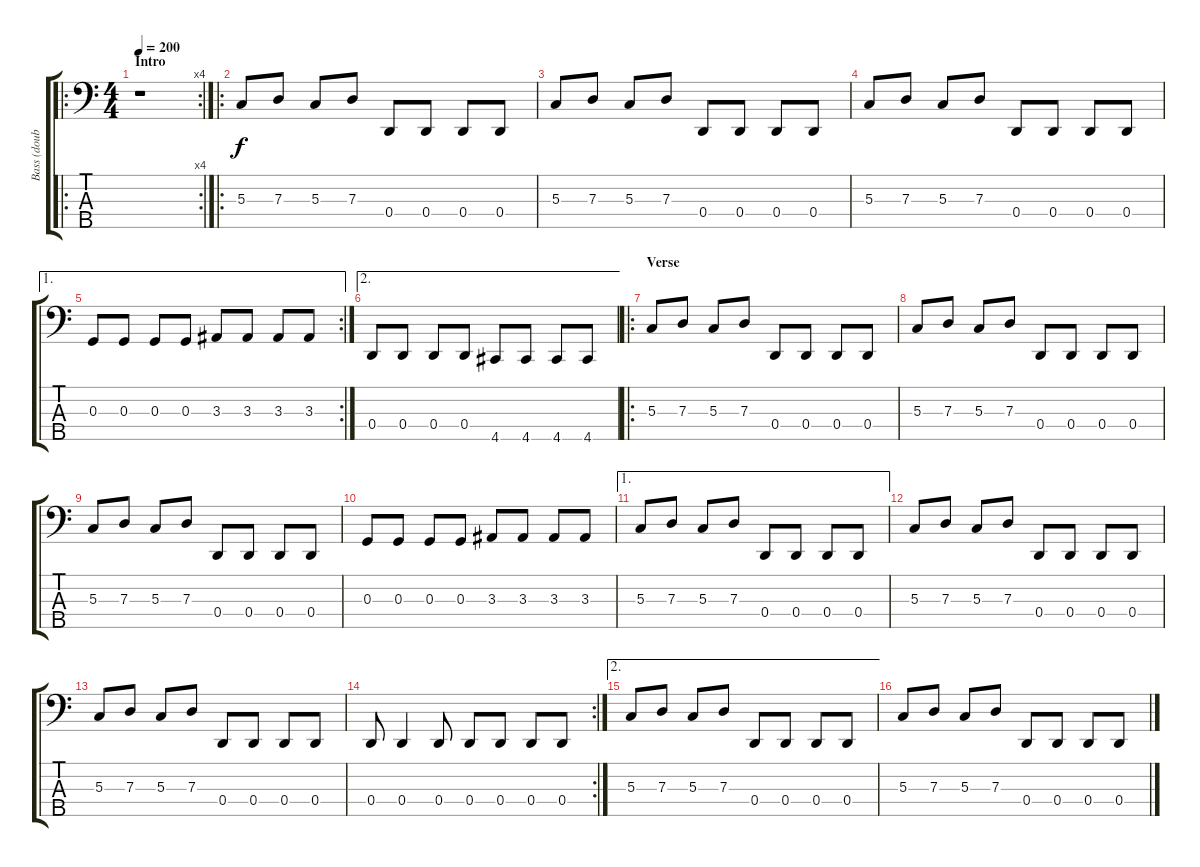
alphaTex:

\track ("Bass (doubled)" "Bass (doub") {instrument slapbass2}
\staff {score tabs}
\tuning (F2 C2 G1 D1 A0) {hide}
\ro
\rc 4
\ts (4 4)
\section ("" "Intro")
\tempo 200
\clef f4
\ks c
r.1{dy f instrument slapbass2} |
\ro
5.3.8 7.3.8 5.3.8 7.3.8 0.4.8 0.4.8 0.4.8 0.4.8 |
5.3.8 7.3.8 5.3.8 7.3.8 0.4.8 0.4.8 0.4.8 0.4.8 |
5.3.8 7.3.8 5.3.8 7.3.8 0.4.8 0.4.8 0.4.8 0.4.8 |
\ae 1
\rc 2
0.3.8 0.3.8 0.3.8 0.3.8 3.3.8 3.3.8 3.3.8 3.3.8 |
\ae 2
0.4.8 0.4.8 0.4.8 0.4.8 4.5.8 4.5.8 4.5.8 4.5.8 |
\ro
\section ("" "Verse")
5.3.8 7.3.8 5.3.8 7.3.8 0.4.8 0.4.8 0.4.8 0.4.8 |
5.3.8 7.3.8 5.3.8 7.3.8 0.4.8 0.4.8 0.4.8 0.4.8 |
5.3.8 7.3.8 5.3.8 7.3.8 0.4.8 0.4.8 0.4.8 0.4.8 |
0.3.8 0.3.8 0.3.8 0.3.8 3.3.8 3.3.8 3.3.8 3.3.8 |
\ae 1
5.3.8 7.3.8 5.3.8 7.3.8 0.4.8 0.4.8 0.4.8 0.4.8 |
5.3.8 7.3.8 5.3.8 7.3.8 0.4.8 0.4.8 0.4.8 0.4.8 |
5.3.8 7.3.8 5.3.8 7.3.8 0.4.8 0.4.8 0.4.8 0.4.8 |
\rc 2
0.4.8 0.4.4 0.4.8 0.4.8 0.4.8 0.4.8 0.4.8 |
\ae 2
5.3.8 7.3.8 5.3.8 7.3.8 0.4.8 0.4.8 0.4.8 0.4.8 |
5.3.8 7.3.8 5.3.8 7.3.8 0.4.8 0.4.8 0.4.8 0.4.8
